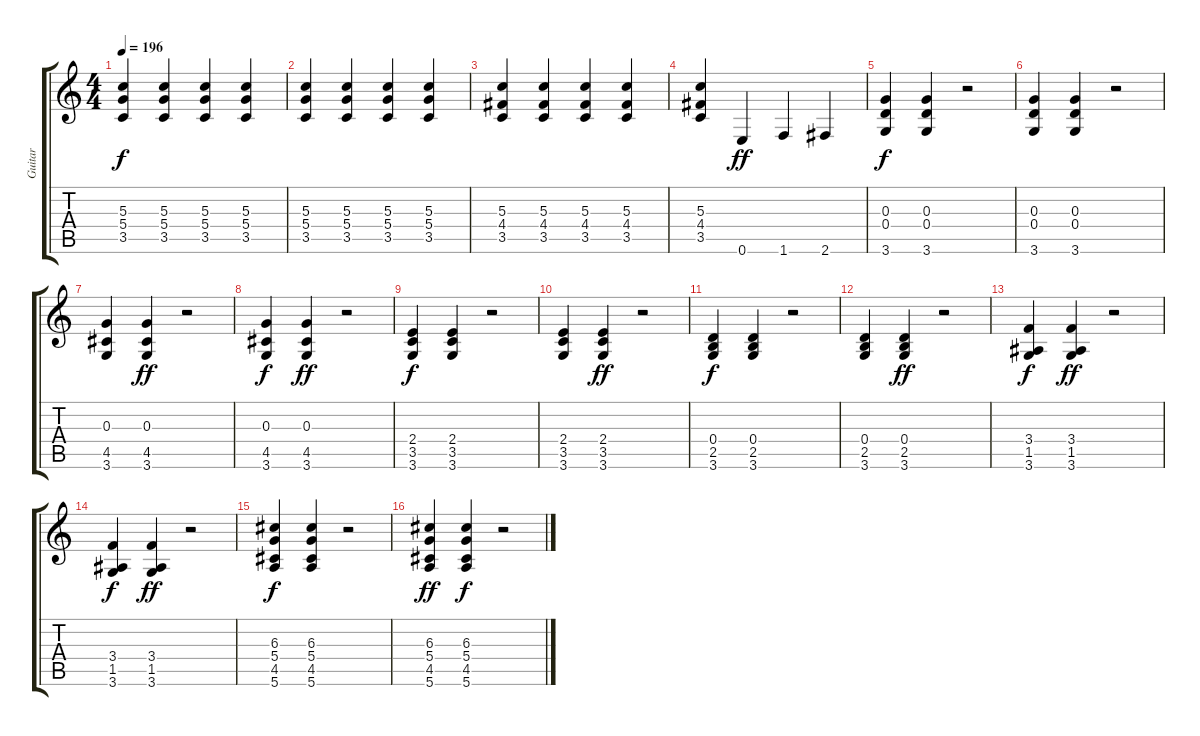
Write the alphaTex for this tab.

\track ("Guitar" "Guitar") {instrument electricguitarclean}
\staff {score tabs}
\tuning (E4 B3 G3 D3 A2 E2) {hide}
\ts (4 4)
\tempo 196
\clef g2
\ks c
(5.3 5.4 3.5).4{dy f} (5.3 5.4 3.5).4 (5.3 5.4 3.5).4 (5.3 5.4 3.5).4 |
(5.3 5.4 3.5).4 (5.3 5.4 3.5).4 (5.3 5.4 3.5).4 (5.3 5.4 3.5).4 |
(5.3 4.4 3.5).4 (5.3 4.4 3.5).4 (5.3 4.4 3.5).4 (5.3 4.4 3.5).4 |
(5.3 4.4 3.5).4 0.6.4{dy ff} 1.6.4 2.6.4 |
(0.3 0.4 3.6).4{dy f} (0.3 0.4 3.6).4 r.2 |
(0.3 0.4 3.6).4 (0.3 0.4 3.6).4 r.2 |
(0.3 4.5 3.6).4 (0.3 4.5 3.6).4{dy ff} r.2 |
(0.3 4.5 3.6).4{dy f} (0.3 4.5 3.6).4{dy ff} r.2 |
(2.4 3.5 3.6).4{dy f} (2.4 3.5 3.6).4 r.2 |
(2.4 3.5 3.6).4 (2.4 3.5 3.6).4{dy ff} r.2 |
(0.4 2.5 3.6).4{dy f} (0.4 2.5 3.6).4 r.2 |
(0.4 2.5 3.6).4 (0.4 2.5 3.6).4{dy ff} r.2 |
(3.4 1.5 3.6).4{dy f} (3.4 1.5 3.6).4{dy ff} r.2 |
(3.4 1.5 3.6).4{dy f} (3.4 1.5 3.6).4{dy ff} r.2 |
(6.3 5.4 4.5 5.6).4{dy f} (6.3 5.4 4.5 5.6).4 r.2 |
(6.3 5.4 4.5 5.6).4{dy ff} (6.3 5.4 4.5 5.6).4{dy f} r.2
